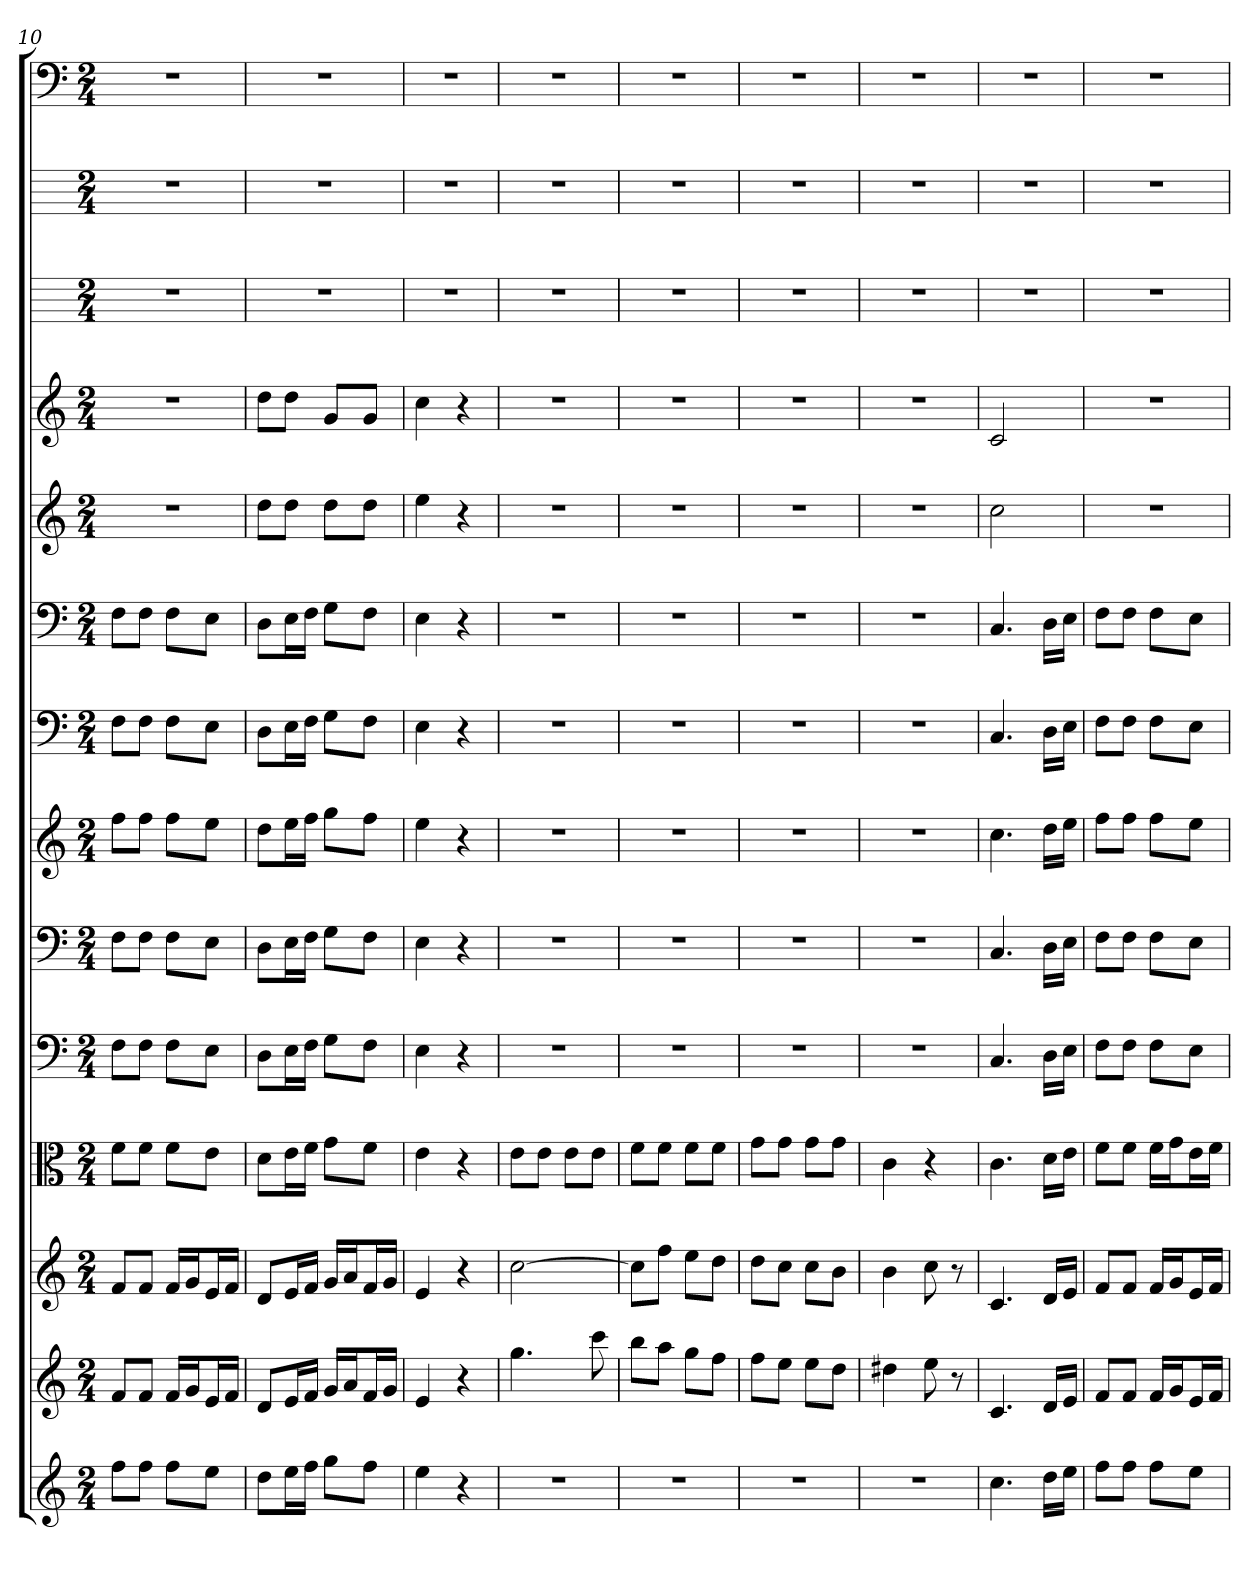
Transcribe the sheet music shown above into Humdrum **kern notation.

**kern	**kern	**kern	**kern	**kern	**kern	**kern	**kern	**kern	**kern	**kern	**kern	**kern	**kern
*part14	*part13	*part12	*part11	*part10	*part9	*part8	*part7	*part6	*part5	*part4	*part3	*part2	*part1
*staff14	*staff13	*staff12	*staff11	*staff10	*staff9	*staff8	*staff7	*staff6	*staff5	*staff4	*staff3	*staff2	*staff1
*	*	*	*clefC3	*clefF4	*clefF4	*	*clefF4	*clefF4	*	*	*	*	*clefF4
*k[]	*k[]	*k[]	*k[]	*k[]	*k[]	*k[]	*k[]	*k[]	*k[]	*k[]	*k[]	*k[]	*k[]
*C:	*C:	*C:	*C:	*C:	*C:	*C:	*C:	*C:	*C:	*C:	*C:	*C:	*C:
*M2/4	*M2/4	*M2/4	*M2/4	*M2/4	*M2/4	*M2/4	*M2/4	*M2/4	*M2/4	*M2/4	*M2/4	*M2/4	*M2/4
=10	=10	=10	=10	=10	=10	=10	=10	=10	=10	=10	=10	=10	=10
8ffL	8fL	8fL	8f\L	8F\L	8F\L	8ffL	8F\L	8F\L	2r	2r	2r	2r	2r
8ffJ	8fJ	8fJ	8f\J	8F\J	8F\J	8ffJ	8F\J	8F\J	.	.	.	.	.
8ffL	16fLL	16fLL	8f\L	8F\L	8F\L	8ffL	8F\L	8F\L	.	.	.	.	.
.	16gJ	16gJ	.	.	.	.	.	.	.	.	.	.	.
8eeJ	16eL	16eL	8e\J	8E\J	8E\J	8eeJ	8E\J	8E\J	.	.	.	.	.
.	16fJJ	16fJJ	.	.	.	.	.	.	.	.	.	.	.
=11	=11	=11	=11	=11	=11	=11	=11	=11	=11	=11	=11	=11	=11
8ddL	8dL	8dL	8d\L	8D\L	8D\L	8ddL	8D\L	8D\L	8ddL	8ddL	2r	2r	2r
16eeL	16eL	16eL	16e\L	16E\L	16E\L	16eeL	16E\L	16E\L	8ddJ	8ddJ	.	.	.
16ffJJ	16fJJ	16fJJ	16f\JJ	16F\JJ	16F\JJ	16ffJJ	16F\JJ	16F\JJ	.	.	.	.	.
8ggL	16gLL	16gLL	8g\L	8G\L	8G\L	8ggL	8G\L	8G\L	8ddL	8gL	.	.	.
.	16aJ	16aJ	.	.	.	.	.	.	.	.	.	.	.
8ffJ	16fL	16fL	8f\J	8F\J	8F\J	8ffJ	8F\J	8F\J	8ddJ	8gJ	.	.	.
.	16gJJ	16gJJ	.	.	.	.	.	.	.	.	.	.	.
=12	=12	=12	=12	=12	=12	=12	=12	=12	=12	=12	=12	=12	=12
4ee	4e	4e	4e	4E	4E	4ee	4E	4E	4ee	4cc	2r	2r	2r
4r	4r	4r	4r	4r	4r	4r	4r	4r	4r	4r	.	.	.
=13	=13	=13	=13	=13	=13	=13	=13	=13	=13	=13	=13	=13	=13
2r	4.gg	[2cc	8e\L	2r	2r	2r	2r	2r	2r	2r	2r	2r	2r
.	.	.	8e\J	.	.	.	.	.	.	.	.	.	.
.	.	.	8e\L	.	.	.	.	.	.	.	.	.	.
.	8ccc	.	8e\J	.	.	.	.	.	.	.	.	.	.
=14	=14	=14	=14	=14	=14	=14	=14	=14	=14	=14	=14	=14	=14
2r	8bbL	8ccL]	8f\L	2r	2r	2r	2r	2r	2r	2r	2r	2r	2r
.	8aaJ	8ffJ	8f\J	.	.	.	.	.	.	.	.	.	.
.	8ggL	8eeL	8f\L	.	.	.	.	.	.	.	.	.	.
.	8ffJ	8ddJ	8f\J	.	.	.	.	.	.	.	.	.	.
=15	=15	=15	=15	=15	=15	=15	=15	=15	=15	=15	=15	=15	=15
2r	8ffL	8ddL	8g\L	2r	2r	2r	2r	2r	2r	2r	2r	2r	2r
.	8eeJ	8ccJ	8g\J	.	.	.	.	.	.	.	.	.	.
.	8eeL	8ccL	8g\L	.	.	.	.	.	.	.	.	.	.
.	8ddJ	8bJ	8g\J	.	.	.	.	.	.	.	.	.	.
=16	=16	=16	=16	=16	=16	=16	=16	=16	=16	=16	=16	=16	=16
2r	4dd#X	4b	4c	2r	2r	2r	2r	2r	2r	2r	2r	2r	2r
.	8ee	8cc	4r	.	.	.	.	.	.	.	.	.	.
.	8r	8r	.	.	.	.	.	.	.	.	.	.	.
=17	=17	=17	=17	=17	=17	=17	=17	=17	=17	=17	=17	=17	=17
4.cc	4.c	4.c	4.c	4.C	4.C	4.cc	4.C	4.C	2cc	2c	2r	2r	2r
16ddLL	16dLL	16dLL	16d\LL	16D\LL	16D\LL	16ddLL	16D\LL	16D\LL	.	.	.	.	.
16eeJJ	16eJJ	16eJJ	16e\JJ	16E\JJ	16E\JJ	16eeJJ	16E\JJ	16E\JJ	.	.	.	.	.
=18	=18	=18	=18	=18	=18	=18	=18	=18	=18	=18	=18	=18	=18
8ffL	8fL	8fL	8f\L	8F\L	8F\L	8ffL	8F\L	8F\L	2r	2r	2r	2r	2r
8ffJ	8fJ	8fJ	8f\J	8F\J	8F\J	8ffJ	8F\J	8F\J	.	.	.	.	.
8ffL	16fLL	16fLL	16f\LL	8F\L	8F\L	8ffL	8F\L	8F\L	.	.	.	.	.
.	16gJ	16gJ	16g\J	.	.	.	.	.	.	.	.	.	.
8eeJ	16eL	16eL	16e\L	8E\J	8E\J	8eeJ	8E\J	8E\J	.	.	.	.	.
.	16fJJ	16fJJ	16f\JJ	.	.	.	.	.	.	.	.	.	.
=	=	=	=	=	=	=	=	=	=	=	=	=	=
*-	*-	*-	*-	*-	*-	*-	*-	*-	*-	*-	*-	*-	*-
